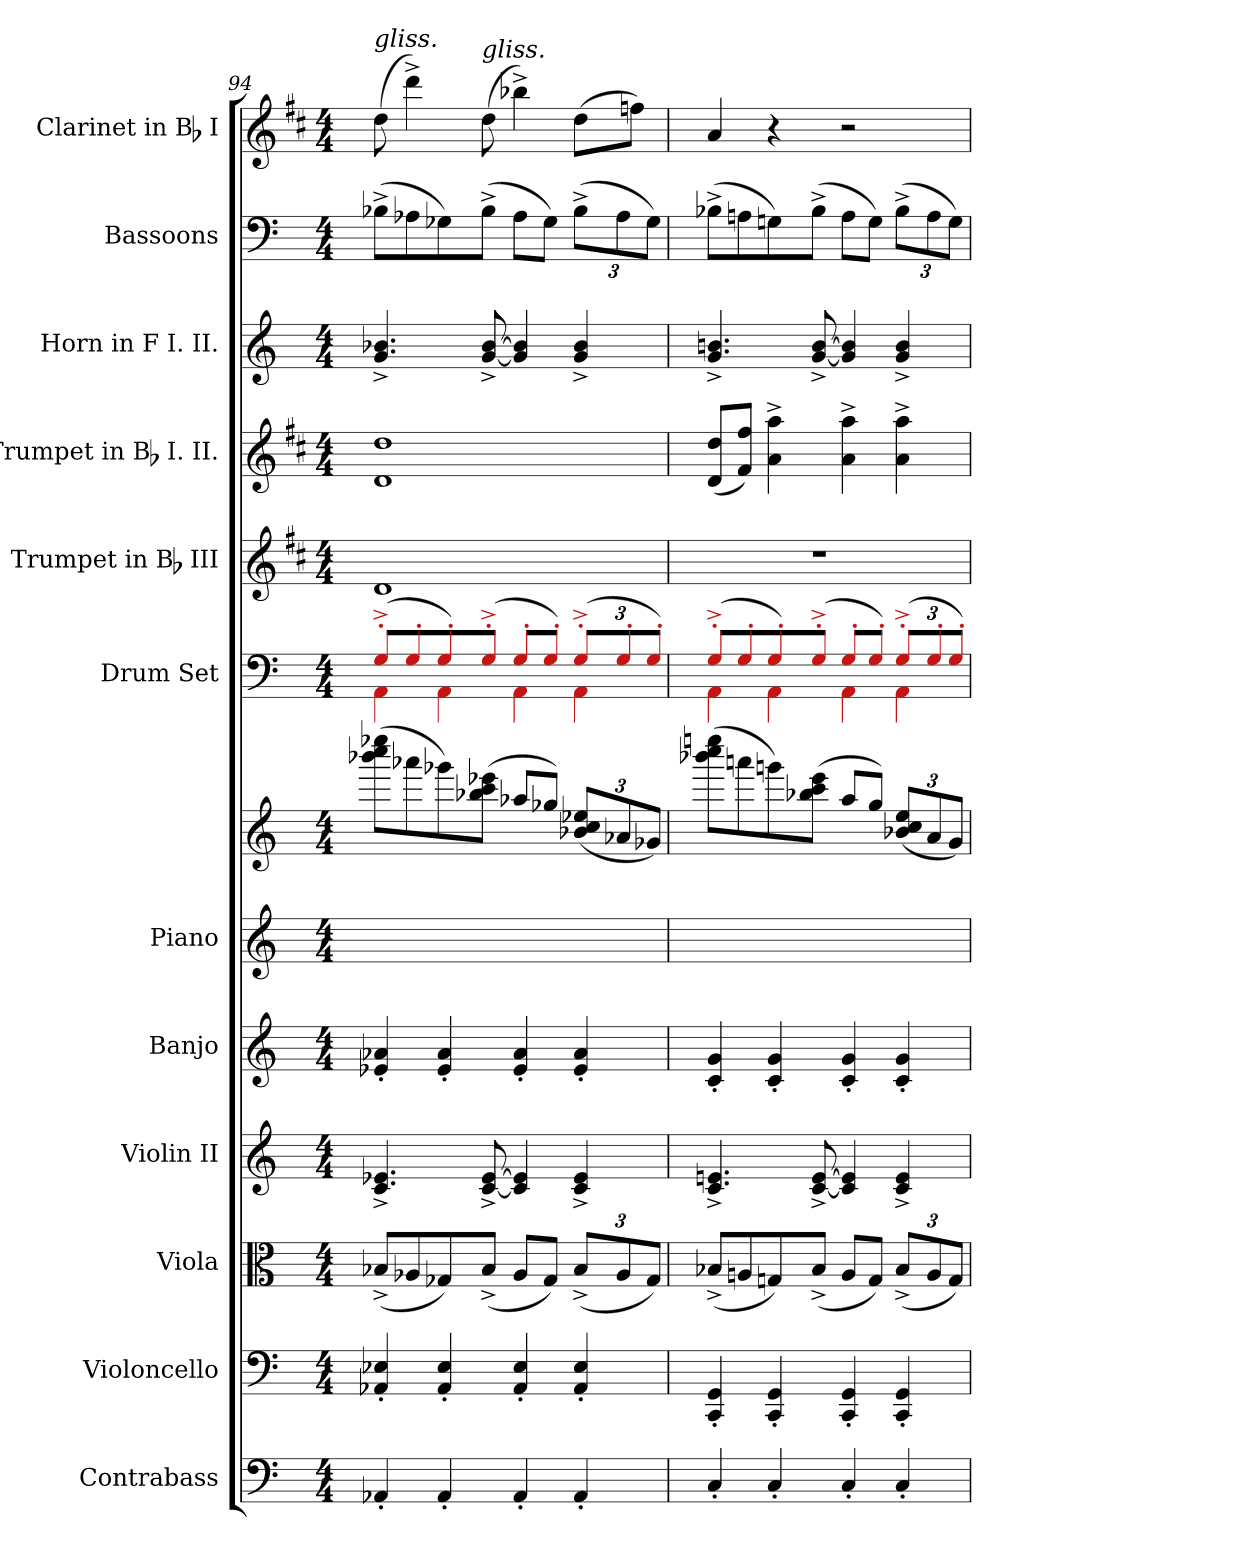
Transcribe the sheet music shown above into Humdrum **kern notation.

**kern	**kern	**kern	**kern	**kern	**kern	**kern	**kern	**kern	**kern	**kern	**kern	**kern
*part12	*part11	*part10	*part9	*part8	*part7	*part7	*part6	*part5	*part4	*part3	*part2	*part1
*staff13	*staff12	*staff11	*staff10	*staff9	*staff8	*staff7	*staff6	*staff5	*staff4	*staff3	*staff2	*staff1
*I"Contrabass	*I"Violoncello	*I"Viola	*I"Violin II	*I"Banjo	*I"Piano	*	*I"Drum Set	*I"Trumpet in Bb III	*I"Trumpet in Bb I. II.	*I"Horn in F I. II.	*I"Bassoons	*I"Clarinet in Bb I
*I'Cb.	*I'Vc.	*I'Vla.	*I'Vln. II	*I'Ban.	*I'Pno.	*	*I'Dr.	*I'Tpt.	*I'Tpt.	*I'Hn.	*I'Bsn.	*I'Cl.
*clefF4	*clefF4	*clefC3	*clefG2	*clefG2	*clefG2	*clefG2	*clefF4	*clefG2	*clefG2	*clefG2	*clefF4	*clefG2
*ITrd7c12	*	*	*	*	*	*	*	*ITrd1c2	*ITrd1c2	*ITrd4c7	*	*ITrd1c2
*k[]	*k[]	*k[]	*k[]	*k[]	*k[]	*k[]	*	*k[]	*k[]	*	*k[]	*k[]
*C:	*C:	*C:	*C:	*C:	*C:	*C:	*	*C:	*C:	*	*C:	*C:
*M4/4	*M4/4	*M4/4	*M4/4	*M4/4	*M4/4	*M4/4	*M4/4	*M4/4	*M4/4	*M4/4	*M4/4	*M4/4
=94	=94	=94	=94	=94	=94	=94	=94	=94	=94	=94	=94	=94
*	*	*	*	*	*	*	*^	*	*	*	*	*
!	!	!	!	!	!	!	!	!	!	!	!	!	!LO:TX:a:i:t=gliss.
4AAA-X'	4AA-X' 4E-X'	(8B-X^L	4.c^ 4.e-X^	4e-X' 4a-X'	1ryy	(>8bbb-X\ 8cccc\ 8eeee-X\L	(8Ree'^L	4Rf	1c	1c 1cc	4.c^ 4.e-X^	(8B-X^L	(8cc
.	.	8A-X	.	.	.	8aaa-X\	8Ree'	.	.	.	.	8A-X	4ccc^)
4AAA-'	4AA-' 4E-'	8G-X)	.	4e-' 4a-'	.	8ggg-X/)	8Ree')	4Rf	.	.	.	8G-X)	.
!	!	!	!	!	!	!	!	!	!	!	!	!	!LO:TX:a:i:t=gliss.
.	.	(8B-^J	[8c^ [8e-^	.	.	(8bb-X 8ccc 8eee-XJ	(8Ree'^J	.	.	.	[8c^ [8e-^	(8B-^J	(8cc
4AAA-'	4AA-' 4E-'	8A-L	4c] 4e-]	4e-' 4a-'	.	8aa-X\L	8Ree'L	4Rf	.	.	4c] 4e-]	8A-L	4aa-X^)
.	.	8G-J)	.	.	.	8gg-X/J)	8Ree'J)	.	.	.	.	8G-J)	.
4AAA-'	4AA-' 4E-'	(12B-^L	4c^ 4e-^	4e-' 4a-'	.	(>12b-X 12cc 12ee-XL	(12Ree'^L	4Rf	.	.	4c^ 4e-^	(12B-^L	(8ccL
.	.	12A-	.	.	.	12a-X	12Ree'	.	.	.	.	12A-	.
.	.	.	.	.	.	.	.	.	.	.	.	.	8ee-XJ)
.	.	12G-J)	.	.	.	12g-X/J)	12Ree'J)	.	.	.	.	12G-J)	.
=95	=95	=95	=95	=95	=95	=95	=95	=95	=95	=95	=95	=95	=95
4CC'	4CC' 4GG'	(8B-X^L	4.c^ 4.en^	4c' 4g'	1ryy	(>8bbb-X\ 8cccc\ 8eeeen\L	(8Ree'^L	4Rf	1r	(8c 8ccL	4.c^ 4.en^	(8B-X^L	4g
.	.	8An	.	.	.	8aaan\	8Ree'	.	.	8e 8eeJ)	.	8An	.
4CC'	4CC' 4GG'	8Gn)	.	4c' 4g'	.	8gggn/)	8Ree')	4Rf	.	4g^ 4gg^	.	8Gn)	4r
.	.	(8B-^J	[8c^ [8e^	.	.	(8bb-X\ 8ccc\ 8eee\J	(8Ree'^J	.	.	.	[8c^ [8e^	(8B-^J	.
4CC'	4CC' 4GG'	8AL	4c] 4e]	4c' 4g'	.	8aa\L	8Ree'L	4Rf	.	4g^ 4gg^	4c] 4e]	8AL	2r
.	.	8GJ)	.	.	.	8gg/J)	8Ree'J)	.	.	.	.	8GJ)	.
4CC'	4CC' 4GG'	(12B-^L	4c^ 4e^	4c' 4g'	.	(>12b-X 12cc 12eeL	(12Ree'^L	4Rf	.	4g^ 4gg^	4c^ 4e^	(12B-^L	.
.	.	12A	.	.	.	12a	12Ree'	.	.	.	.	12A	.
.	.	12GJ)	.	.	.	12g/J)	12Ree'J)	.	.	.	.	12GJ)	.
*	*	*	*	*	*	*	*v	*v	*	*	*	*	*
=	=	=	=	=	=	=	=	=	=	=	=	=
*-	*-	*-	*-	*-	*-	*-	*-	*-	*-	*-	*-	*-
